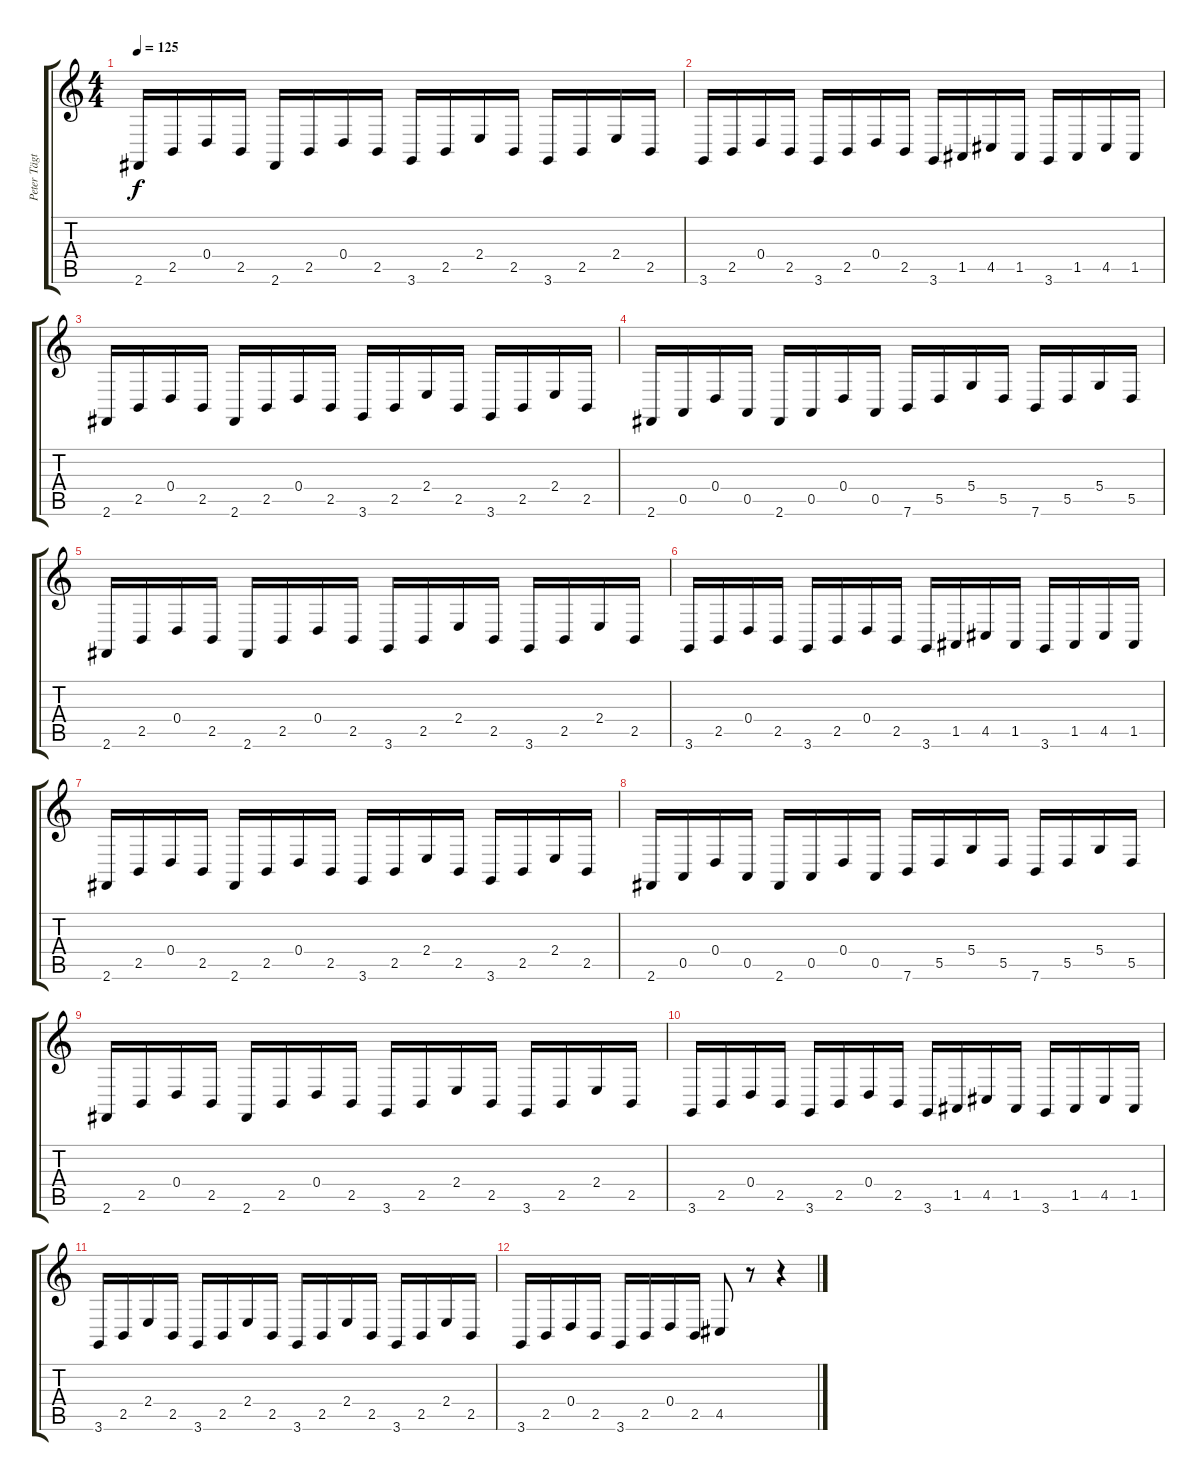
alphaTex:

\track ("Peter Tägtgren" "Peter Tägt") {instrument lead2sawtooth}
\staff {score tabs}
\tuning (E4 B3 G3 D3 A2 E2) {hide}
\ts (4 4)
\tempo 125
\clef g2
\ks c
2.6.16{dy f} 2.5.16 0.4.16 2.5.16 2.6.16 2.5.16 0.4.16 2.5.16 3.6.16 2.5.16 2.4.16 2.5.16 3.6.16 2.5.16 2.4.16 2.5.16 |
3.6.16 2.5.16 0.4.16 2.5.16 3.6.16 2.5.16 0.4.16 2.5.16 3.6.16 1.5.16 4.5.16 1.5.16 3.6.16 1.5.16 4.5.16 1.5.16 |
2.6.16 2.5.16 0.4.16 2.5.16 2.6.16 2.5.16 0.4.16 2.5.16 3.6.16 2.5.16 2.4.16 2.5.16 3.6.16 2.5.16 2.4.16 2.5.16 |
2.6.16 0.5.16 0.4.16 0.5.16 2.6.16 0.5.16 0.4.16 0.5.16 7.6.16 5.5.16 5.4.16 5.5.16 7.6.16 5.5.16 5.4.16 5.5.16 |
2.6.16 2.5.16 0.4.16 2.5.16 2.6.16 2.5.16 0.4.16 2.5.16 3.6.16 2.5.16 2.4.16 2.5.16 3.6.16 2.5.16 2.4.16 2.5.16 |
3.6.16 2.5.16 0.4.16 2.5.16 3.6.16 2.5.16 0.4.16 2.5.16 3.6.16 1.5.16 4.5.16 1.5.16 3.6.16 1.5.16 4.5.16 1.5.16 |
2.6.16 2.5.16 0.4.16 2.5.16 2.6.16 2.5.16 0.4.16 2.5.16 3.6.16 2.5.16 2.4.16 2.5.16 3.6.16 2.5.16 2.4.16 2.5.16 |
2.6.16 0.5.16 0.4.16 0.5.16 2.6.16 0.5.16 0.4.16 0.5.16 7.6.16 5.5.16 5.4.16 5.5.16 7.6.16 5.5.16 5.4.16 5.5.16 |
2.6.16 2.5.16 0.4.16 2.5.16 2.6.16 2.5.16 0.4.16 2.5.16 3.6.16 2.5.16 2.4.16 2.5.16 3.6.16 2.5.16 2.4.16 2.5.16 |
3.6.16 2.5.16 0.4.16 2.5.16 3.6.16 2.5.16 0.4.16 2.5.16 3.6.16 1.5.16 4.5.16 1.5.16 3.6.16 1.5.16 4.5.16 1.5.16 |
3.6.16 2.5.16 2.4.16 2.5.16 3.6.16 2.5.16 2.4.16 2.5.16 3.6.16 2.5.16 2.4.16 2.5.16 3.6.16 2.5.16 2.4.16 2.5.16 |
3.6.16 2.5.16 0.4.16 2.5.16 3.6.16 2.5.16 0.4.16 2.5.16 4.5.8 r.8 r.4
